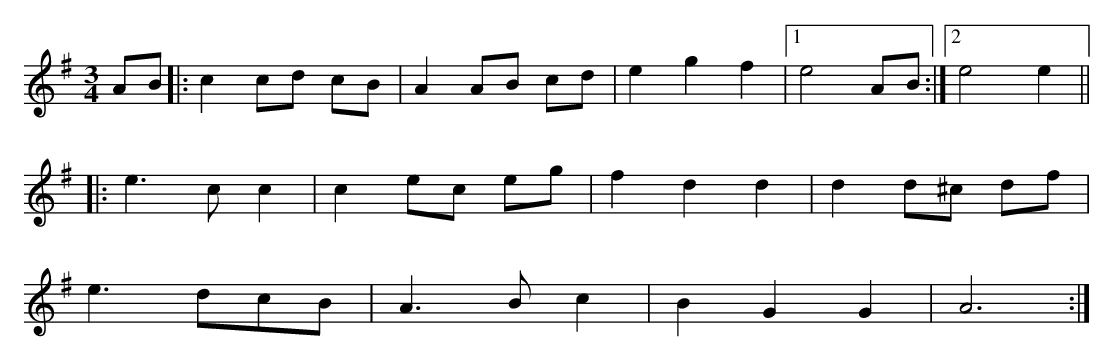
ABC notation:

X:1
M:3/4
K:G
AB|:c2 cd cB|A2 AB cd|e2 g2 f2|1 e4 AB:|2 e4 e2||
|:e2> c2 c2|c2 ec eg|f2 d2 d2|d2 d^c df|
e3 dcB|A2>B2 c2|B2 G2 G2|A6:|
